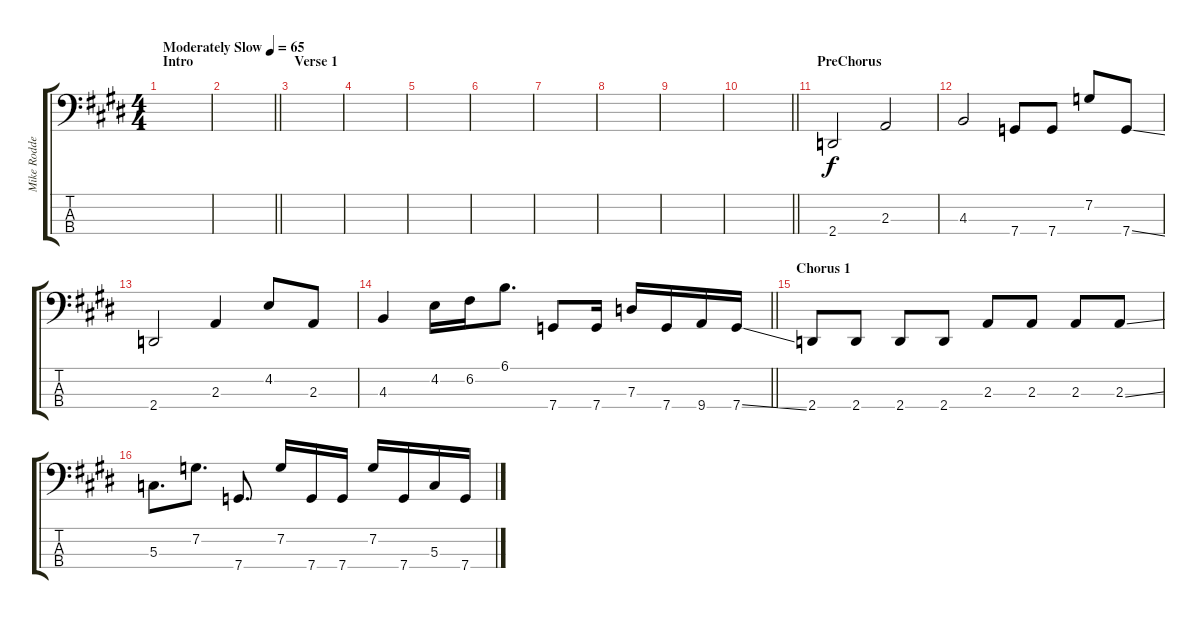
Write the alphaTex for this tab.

\track ("Mike Rodden" "Mike Rodde") {instrument electricbassfinger}
\staff {score tabs}
\tuning (F2 C2 G1 C1) {hide}
\ts (4 4)
\section ("" "Intro")
\tempo (65 "Moderately Slow")
\clef f4
\ks e
|
\barLineRight lightlight
|
\section ("" "Verse 1")
|
|
|
|
|
|
|
\barLineRight lightlight
|
\section ("" "PreChorus")
2.4.2 2.3.2 |
4.3.2 7.4.8 7.4.8 7.2.8 7.4{ss}.8 |
2.4.2 2.3.4 4.2.8 2.3.8 |
\barLineRight lightlight
4.3.4 4.2.16 6.2.16 6.1.8{d} 7.4.8 7.4.16 7.3.16 7.4.16 9.4.16 7.4{ss}.16 |
\section ("" "Chorus 1")
2.4.8 2.4.8 2.4.8 2.4.8 2.3.8 2.3.8 2.3.8 2.3{ss}.8 |
5.3.8{d} 7.2.8{d} 7.4.8{d} 7.2.16 7.4.16 7.4.16 7.2.16 7.4.16 5.3.16 7.4{ss}.16
